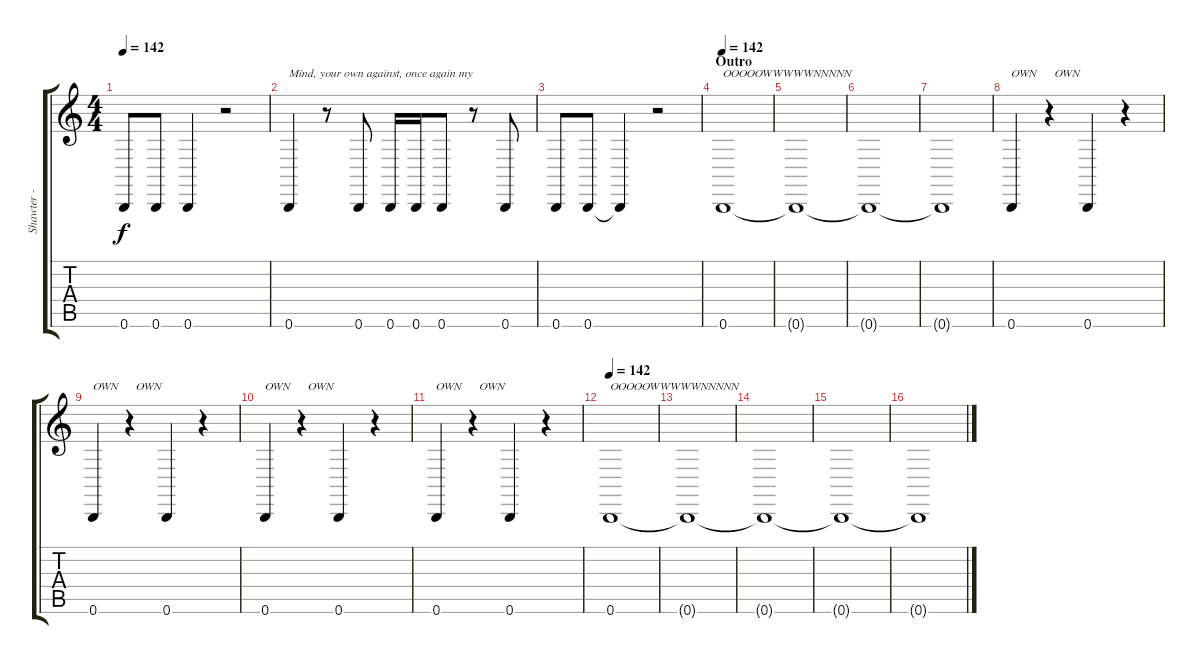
\track ("Shawter - Chant" "Shawter - ") {instrument trumpet}
\staff {score tabs}
\tuning (Db4 Ab3 E3 B2 Gb2 B1) {hide}
\ts (4 4)
\tempo 142
\clef g2
\ks c
0.6.8{dy f} 0.6.8 0.6.4 r.2 |
0.6.4{txt "Mind, your own against, once again my"} r.8 0.6.8 0.6.16 0.6.16 0.6.8 r.8 0.6.8 |
0.6.8 0.6.8 0.6{t}.4 r.2 |
\section ("" "Outro")
\tempo 142
0.6.1{txt "OOOOOWWWWWNNNNN" volume 12 balance 8 instrument lead2sawtooth} |
0.6{t}.1 |
0.6{t}.1 |
0.6{t}.1 |
0.6.4{txt "OWN      OWN"} r.4 0.6.4 r.4 |
0.6.4{txt "OWN      OWN"} r.4 0.6.4 r.4 |
0.6.4{txt "OWN      OWN"} r.4 0.6.4 r.4 |
0.6.4{txt "OWN      OWN"} r.4 0.6.4 r.4 |
\section ("" "")
\tempo 142
0.6.1{txt "OOOOOWWWWWNNNNN" volume 12 balance 8 instrument lead2sawtooth} |
0.6{t}.1 |
0.6{t}.1 |
0.6{t}.1 |
0.6{t}.1
